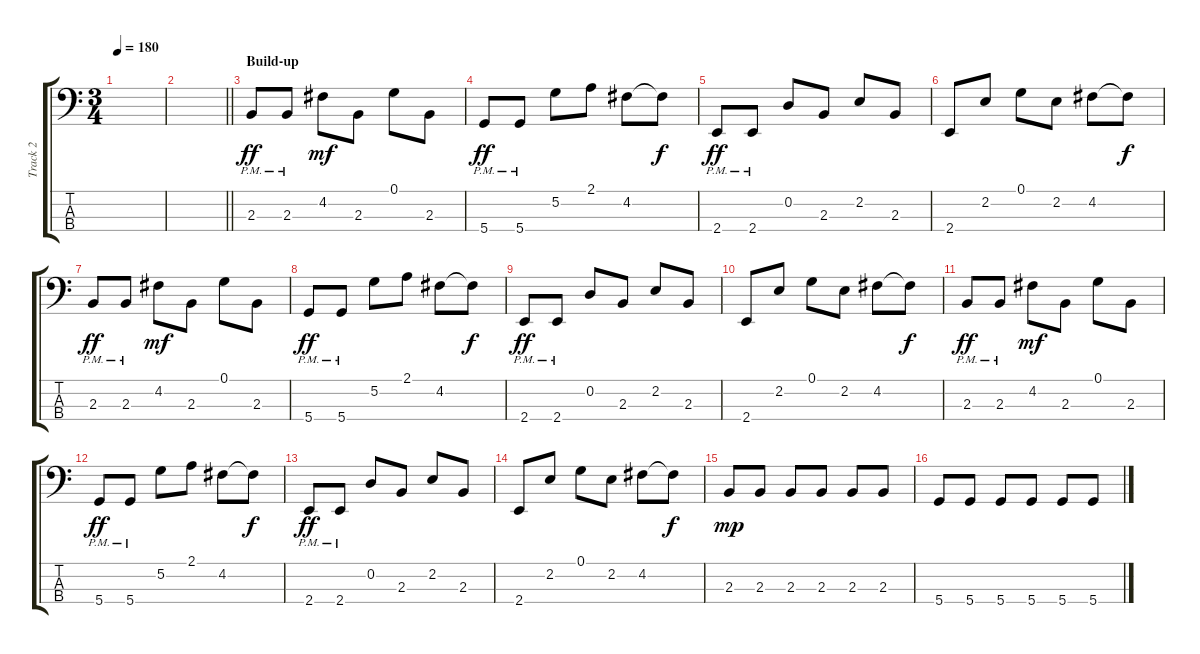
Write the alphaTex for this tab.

\track ("Track 2" "Track 2") {instrument electricbassfinger}
\staff {score tabs}
\tuning (G2 D2 A1 D1) {hide}
\ts (3 4)
\tempo 180
\clef f4
\ks c
|
\barLineRight lightlight
|
\section ("" "Build-up")
2.3{pm}.8{dy ff} 2.3{pm}.8 4.2.8{dy mf} 2.3.8 0.1.8 2.3.8 |
5.4{pm}.8{dy ff} 5.4{pm}.8 5.2.8 2.1.8 4.2.8 4.2{t}.8{dy f} |
2.4{pm}.8{dy ff} 2.4{pm}.8 0.2.8 2.3.8 2.2.8 2.3.8 |
2.4.8 2.2.8 0.1.8 2.2.8 4.2.8 4.2{t}.8{dy f} |
2.3{pm}.8{dy ff} 2.3{pm}.8 4.2.8{dy mf} 2.3.8 0.1.8 2.3.8 |
5.4{pm}.8{dy ff} 5.4{pm}.8 5.2.8 2.1.8 4.2.8 4.2{t}.8{dy f} |
2.4{pm}.8{dy ff} 2.4{pm}.8 0.2.8 2.3.8 2.2.8 2.3.8 |
2.4.8 2.2.8 0.1.8 2.2.8 4.2.8 4.2{t}.8{dy f} |
2.3{pm}.8{dy ff} 2.3{pm}.8 4.2.8{dy mf} 2.3.8 0.1.8 2.3.8 |
5.4{pm}.8{dy ff} 5.4{pm}.8 5.2.8 2.1.8 4.2.8 4.2{t}.8{dy f} |
2.4{pm}.8{dy ff} 2.4{pm}.8 0.2.8 2.3.8 2.2.8 2.3.8 |
2.4.8 2.2.8 0.1.8 2.2.8 4.2.8 4.2{t}.8{dy f} |
2.3.8{dy mp} 2.3.8 2.3.8 2.3.8 2.3.8 2.3.8 |
5.4.8 5.4.8 5.4.8 5.4.8 5.4.8 5.4.8
